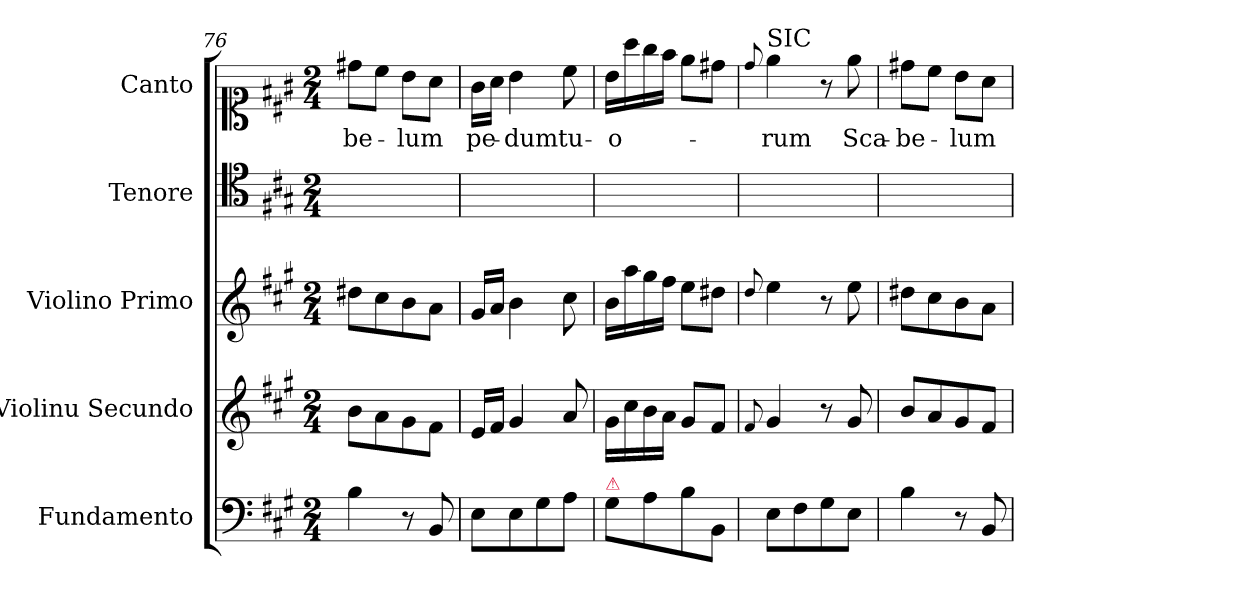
**kern	**kern	**kern	**kern	**kern	**text
*part5	*part4	*part3	*part2	*part1	*part1
*staff5	*staff4	*staff3	*staff2	*staff1	*staff1
*I"Fundamento	*I"Violinu Secundo	*I"Violino Primo	*I"Tenore	*I"Canto	*
*	*I'vl 2	*I'vl 1	*I'T	*	*
*clefF4	*clefG2	*clefG2	*clefC4	*clefC1	*
*k[f#c#g#]	*k[f#c#g#]	*k[f#c#g#]	*k[f#c#g#]	*k[f#c#g#]	*
*A:	*A:	*A:	*A:	*A:	*
*M2/4	*M2/4	*M2/4	*M2/4	*M2/4	*
=76	=76	=76	=76	=76	=76
4B\	8b\L	8dd#X\L	2ryy	8dd#X\L	-be-
.	8a\	8cc#\	.	8cc#\J	.
8r	8g#\	8b\	.	8b\L	-lum
8BB/	8f#\J	8a\J	.	8a\J	.
=77	=77	=77	=77	=77	=77
8E\L	16e/LL	16g#/LL	2ryy	16g#\LL	pe-
.	16f#/JJ	16a/JJ	.	16a\JJ	.
8E\	4g#/	4b\	.	4b\	-dum
8G#\	.	.	.	.	.
8A\J	8a/	8cc#\	.	8cc#\	tu-
=78	=78	=78	=78	=78	=78
!LO:TX:a:color=crimson:t=⚠	!	!	!	!	!
8G#\L	16g#\LL	16b\LL	2ryy	16b\LL	-o-
.	16cc#\	16aa\	.	16aa\	.
8A\	16b\	16gg#\	.	16gg#\	.
.	16a\JJ	16ff#\JJ	.	16ff#\JJ	.
8B\	8g#/L	8ee\L	.	8ee\L	.
8BB/J	8f#/J	8dd#X\J	.	8dd#X\J	.
=79	=79	=79	=79	=79	=79
.	8qqf#/	8qqdd/	.	8qqdd/	.
!	!	!	!	!LO:TX:a:t=SIC	!
8E\L	4g#/	4ee\	2ryy	4ee\	-rum
8F#\	.	.	.	.	.
8G#\	8r	8r	.	8r	.
8E\J	8g#/	8ee\	.	8ee\	Sca-
=80	=80	=80	=80	=80	=80
4B\	8b/L	8dd#X\L	2ryy	8dd#X\L	-be-
.	8a/	8cc#\	.	8cc#\J	.
8r	8g#/	8b\	.	8b\L	-lum
8BB/	8f#/J	8a\J	.	8a\J	.
=	=	=	=	=	=
*-	*-	*-	*-	*-	*-
